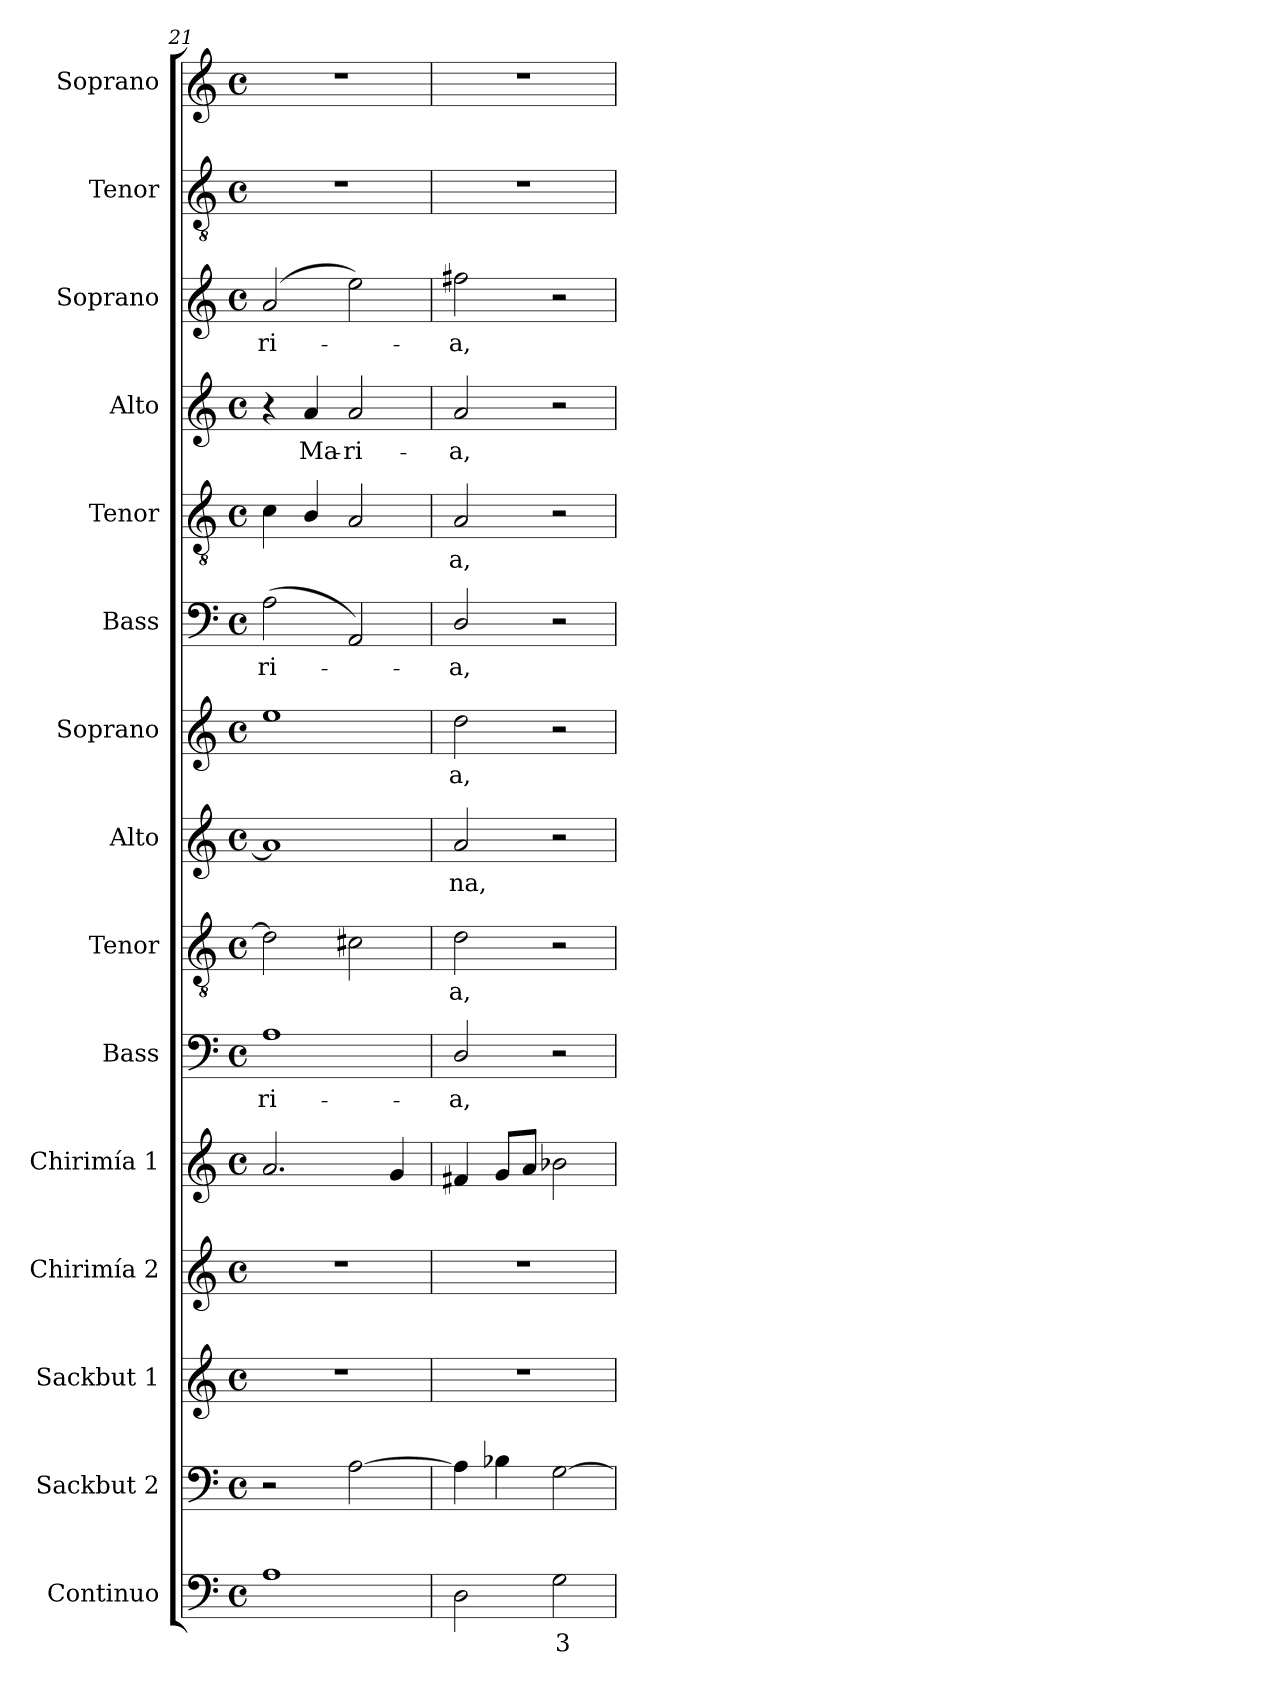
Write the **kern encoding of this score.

**kern	**text	**kern	**kern	**kern	**kern	**kern	**text	**kern	**text	**kern	**text	**kern	**text	**kern	**text	**kern	**text	**kern	**text	**kern	**text	**kern	**kern
*part15	*part15	*part14	*part13	*part12	*part11	*part10	*part10	*part9	*part9	*part8	*part8	*part7	*part7	*part6	*part6	*part5	*part5	*part4	*part4	*part3	*part3	*part2	*part1
*staff15	*staff15	*staff14	*staff13	*staff12	*staff11	*staff10	*staff10	*staff9	*staff9	*staff8	*staff8	*staff7	*staff7	*staff6	*staff6	*staff5	*staff5	*staff4	*staff4	*staff3	*staff3	*staff2	*staff1
*I"Continuo	*	*I"Sackbut 2	*I"Sackbut 1	*I"Chirimía 2	*I"Chirimía 1	*I"Bass	*	*I"Tenor	*	*I"Alto	*	*I"Soprano	*	*I"Bass	*	*I"Tenor	*	*I"Alto	*	*I"Soprano	*	*I"Tenor	*I"Soprano
*I'Cont.	*	*I'Scbt. 2	*I'Scbt. 1.	*I'Ch2.	*I'Ch1.	*I'B.	*	*I'T.	*	*I'A.	*	*I'S.	*	*I'B.	*	*I'T.	*	*I'A.	*	*I'S.	*	*I'T.	*I'S.
*clefF4	*	*clefF4	*clefG2	*clefG2	*clefG2	*clefF4	*	*clefGv2	*	*clefG2	*	*clefG2	*	*clefF4	*	*clefGv2	*	*clefG2	*	*clefG2	*	*clefGv2	*clefG2
*	*	*	*	*	*	*	*	*ITrd7c12	*	*	*	*	*	*	*	*ITrd7c12	*	*	*	*	*	*ITrd7c12	*
*k[]	*	*k[]	*k[]	*k[]	*k[]	*k[]	*	*k[]	*	*k[]	*	*k[]	*	*k[]	*	*k[]	*	*k[]	*	*k[]	*	*k[]	*k[]
*C:	*	*C:	*C:	*C:	*C:	*C:	*	*C:	*	*C:	*	*C:	*	*C:	*	*C:	*	*C:	*	*C:	*	*C:	*C:
*M4/4	*	*M4/4	*M4/4	*M4/4	*M4/4	*M4/4	*	*M4/4	*	*M4/4	*	*M4/4	*	*M4/4	*	*M4/4	*	*M4/4	*	*M4/4	*	*M4/4	*M4/4
*met(c)	*	*met(c)	*met(c)	*met(c)	*met(c)	*met(c)	*	*met(c)	*	*met(c)	*	*met(c)	*	*met(c)	*	*met(c)	*	*met(c)	*	*met(c)	*	*met(c)	*met(c)
=21	=21	=21	=21	=21	=21	=21	=21	=21	=21	=21	=21	=21	=21	=21	=21	=21	=21	=21	=21	=21	=21	=21	=21
!	!	!	!	!	!	!	!LO:LY:b:color=#000000	!	!	!	!	!	!	!	!	!	!	!	!	!	!	!	!
!	!	!	!	!	!	!	!	!	!	!	!	!	!	!	!LO:LY:b:color=#000000	!	!	!	!	!	!	!	!
!	!	!	!	!	!	!	!	!	!	!	!	!	!	!	!	!	!	!	!	!	!LO:LY:b:color=#000000	!	!
1Ai	.	2r	1r	1r	2.ai/	1Ai	-ri-	2Di\]	.	1ai]	.	1eei	.	(2Ai\	-ri-	4Ci\	.	4r	.	(2ai/	-ri-	1r	1r
!	!	!	!	!	!	!	!	!	!	!	!	!	!	!	!	!	!	!	!LO:LY:b:color=#000000	!	!	!	!
.	.	.	.	.	.	.	.	.	.	.	.	.	.	.	.	4BBi/	.	4ai/	Ma-	.	.	.	.
!	!	!	!	!	!	!	!	!	!	!	!	!	!	!	!	!	!	!	!LO:LY:b:color=#000000	!	!	!	!
.	.	[>2Ai\	.	.	.	.	.	2C#Xi\	.	.	.	.	.	2AAi/)	.	2AAi/	.	2ai/	-ri-	2eei\)	.	.	.
.	.	.	.	.	4gi/	.	.	.	.	.	.	.	.	.	.	.	.	.	.	.	.	.	.
=22	=22	=22	=22	=22	=22	=22	=22	=22	=22	=22	=22	=22	=22	=22	=22	=22	=22	=22	=22	=22	=22	=22	=22
!	!	!	!	!	!	!	!LO:LY:b:color=#000000	!	!	!	!	!	!	!	!	!	!	!	!	!	!	!	!
!	!	!	!	!	!	!	!	!	!LO:LY:b:color=#000000	!	!	!	!	!	!	!	!	!	!	!	!	!	!
!	!	!	!	!	!	!	!	!	!	!	!LO:LY:b:color=#000000	!	!	!	!	!	!	!	!	!	!	!	!
!	!	!	!	!	!	!	!	!	!	!	!	!	!LO:LY:b:color=#000000	!	!	!	!	!	!	!	!	!	!
!	!	!	!	!	!	!	!	!	!	!	!	!	!	!	!LO:LY:b:color=#000000	!	!	!	!	!	!	!	!
!	!	!	!	!	!	!	!	!	!	!	!	!	!	!	!	!	!LO:LY:b:color=#000000	!	!	!	!	!	!
!	!	!	!	!	!	!	!	!	!	!	!	!	!	!	!	!	!	!	!LO:LY:b:color=#000000	!	!	!	!
!	!	!	!	!	!	!	!	!	!	!	!	!	!	!	!	!	!	!	!	!	!LO:LY:b:color=#000000	!	!
2Di\	.	4Ai\]	1r	1r	4f#Xi/	2Di/	-a,	2Di\	-a,	2ai/	-na,	2ddi\	-a,	2Di/	-a,	2AAi/	-a,	2ai/	-a,	2ff#Xi\	-a,	1r	1r
.	.	4B-Xi\	.	.	8gi/L	.	.	.	.	.	.	.	.	.	.	.	.	.	.	.	.	.	.
.	.	.	.	.	8ai/J	.	.	.	.	.	.	.	.	.	.	.	.	.	.	.	.	.	.
!	!LO:LY:b:color=#000000	!	!	!	!	!	!	!	!	!	!	!	!	!	!	!	!	!	!	!	!	!	!
2Gi\	3	[>2Gi\	.	.	2b-Xi\	2r	.	2r	.	2r	.	2r	.	2r	.	2r	.	2r	.	2r	.	.	.
=	=	=	=	=	=	=	=	=	=	=	=	=	=	=	=	=	=	=	=	=	=	=	=
*-	*-	*-	*-	*-	*-	*-	*-	*-	*-	*-	*-	*-	*-	*-	*-	*-	*-	*-	*-	*-	*-	*-	*-
